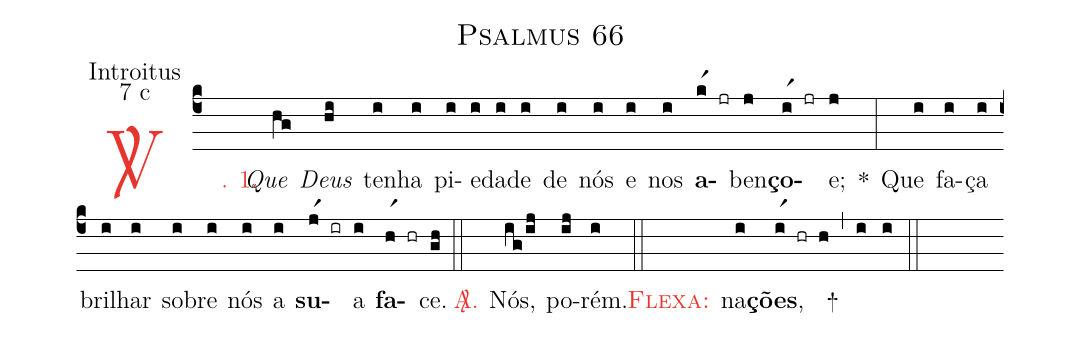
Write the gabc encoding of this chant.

name: Psalmus 66;
office-part: Introitus;
mode: 7;
mode-differentia: c;
%%
(c4)

<c><sp>V/</sp>. 1.</c>() <i>Que</i>(hg) <i>Deus</i>(hi) te(i)nha(i) pi(i)e(i)da(i)de(i) de(i) nós(i) e(i) nos(i) <b>a</b>(kr1 jr)ben(j)<b>ço</b>(ir1 jr)e;(j) *(:) Que(i) fa(i)ça(i) bri(i)lhar(i) so(i)bre(i) nós(i) a(i) <b>su</b>(jr1 ir)a(i) <b>fa</b>(hr1 hr)ce.(gh)

(::)

<c><sp>A/</sp>.</c>() Nós,(ig/ij) po(ij)rém.(i)

(::)

<c><sc>Flexa:</sc></c>() na(i)<b>ções</b>,(ir1 hr h) +(,) (i) (i)

(::)
